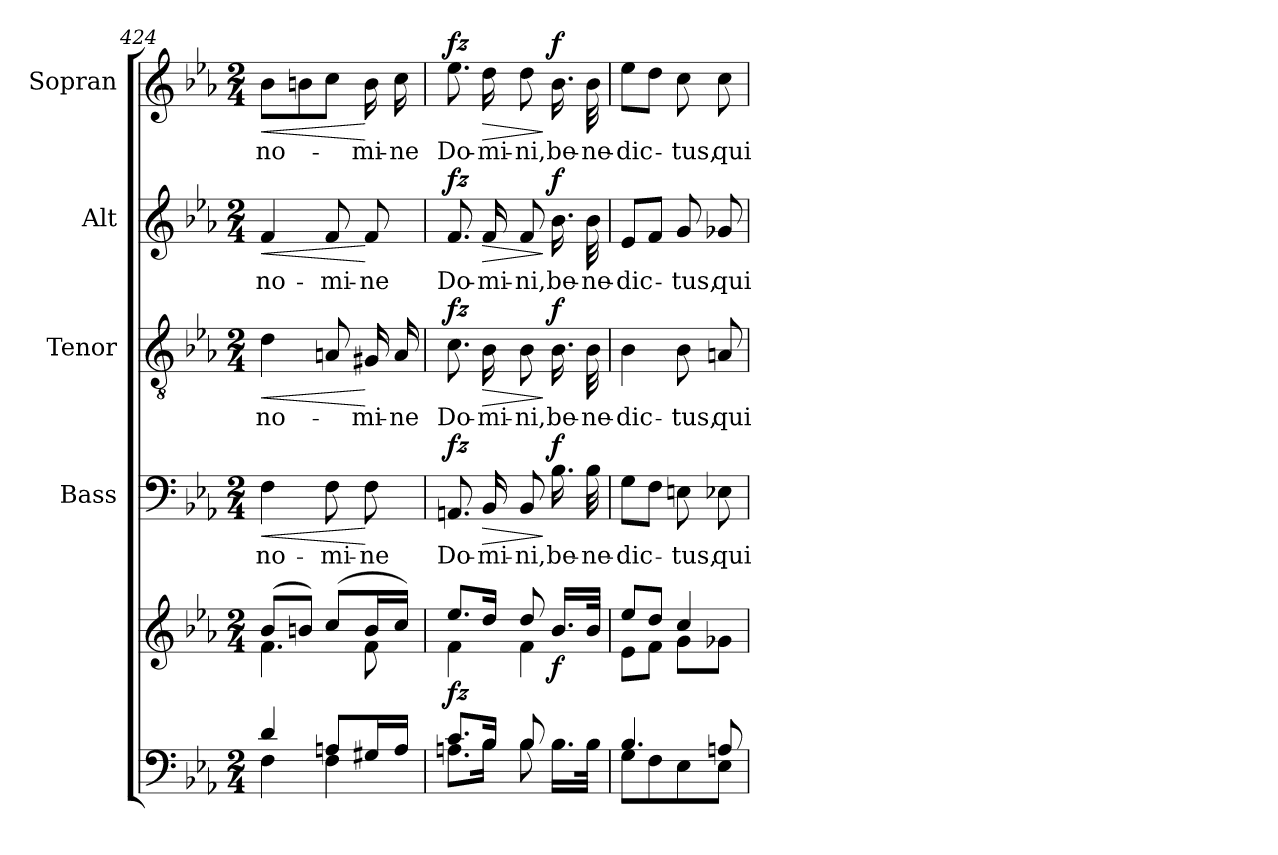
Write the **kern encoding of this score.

**kern	**kern	**dynam	**kern	**text	**dynam	**kern	**text	**dynam	**kern	**text	**dynam	**kern	**text	**dynam
*part5	*part5	*part5	*part4	*part4	*part4	*part3	*part3	*part3	*part2	*part2	*part2	*part1	*part1	*part1
*staff6	*staff5	*staff5/6	*staff4	*staff4	*staff4	*staff3	*staff3	*staff3	*staff2	*staff2	*staff2	*staff1	*staff1	*staff1
*	*	*	*I"Bass	*	*	*I"Tenor	*	*	*I"Alt	*	*	*I"Sopran	*	*
*	*	*	*I'B.	*	*	*I'T.	*	*	*I'A.	*	*	*I'S.	*	*
!!LO:PB:g=z
*clefF4	*clefG2	*	*clefF4	*	*	*clefGv2	*	*	*clefG2	*	*	*clefG2	*	*
*k[b-e-a-]	*k[b-e-a-]	*	*k[b-e-a-]	*	*	*k[b-e-a-]	*	*	*k[b-e-a-]	*	*	*k[b-e-a-]	*	*
*E-:	*E-:	*	*E-:	*	*	*E-:	*	*	*E-:	*	*	*E-:	*	*
*M2/4	*M2/4	*	*M2/4	*	*	*M2/4	*	*	*M2/4	*	*	*M2/4	*	*
=424	=424	=424	=424	=424	=424	=424	=424	=424	=424	=424	=424	=424	=424	=424
*^	*^	*	*	*	*	*	*	*	*	*	*	*	*	*
!	!	!	!	!	!	!LO:LY:b	!LO:HP:b	!	!LO:LY:b	!LO:HP:b	!	!LO:LY:b	!LO:HP:b	!	!LO:LY:b	!LO:HP:b
4d/	4F\	(>8b-/L	4.f\	.	4F\	no-	<	4d\	no-	<	4f/	no-	<	8b-\L	no-	<
.	.	8bn/J)	.	.	.	.	.	.	.	.	.	.	.	8bn\	.	.
!	!	!	!	!	!	!LO:LY:b	!	!	!	!	!	!LO:LY:b	!	!	!	!
8An/L	4F\	(>8cc/L	.	.	8F\	-mi-	.	8An/	.	.	8f/	-mi-	.	8cc\J	.	.
!	!	!	!	!	!	!LO:LY:b	!	!	!LO:LY:b	!	!	!LO:LY:b	!	!	!LO:LY:b	!
16G#X/L	.	16b/L	8f\	.	8F\	-ne	[	16G#X/	-mi-	[	8f/	-ne	[	16b\	-mi-	[
!	!	!	!	!	!	!	!	!	!LO:LY:b	!	!	!	!	!	!LO:LY:b	!
16A/JJ	.	16cc/JJ)	.	.	.	.	.	16A/	-ne	.	.	.	.	16cc\	-ne	.
=425	=425	=425	=425	=425	=425	=425	=425	=425	=425	=425	=425	=425	=425	=425	=425	=425
!	!	!	!	!LO:DY:b	!	!LO:LY:b	!LO:DY:a	!	!LO:LY:b	!LO:DY:a	!	!LO:LY:b	!LO:DY:a	!	!LO:LY:b	!LO:DY:a
8.c/L	8.An\L	8.ee-/L	4f\	fz	8.AAn/	Do-	fz	8.c\	Do-	fz	8.f/	Do-	fz	8.ee-\	Do-	fz
!	!	!	!	!	!	!LO:LY:b	!LO:HP:b	!	!LO:LY:b	!LO:HP:b	!	!LO:LY:b	!LO:HP:b	!	!LO:LY:b	!LO:HP:b
16B-/Jk	16B-\Jk	16dd/Jk	.	.	16BB-/	-mi-	>	16B-\	-mi-	>	16f/	-mi-	>	16dd\	-mi-	>
!	!	!	!	!	!	!LO:LY:b	!	!	!LO:LY:b	!	!	!LO:LY:b	!	!	!LO:LY:b	!
8B-/	8B-\	8dd/	4f\	.	8BB-/	-ni,	.	8B-\	-ni,	.	8f/	-ni,	.	8dd\	-ni,	.
!	!	!	!	!LO:DY:b	!	!LO:LY:b	!LO:DY:n=1:a	!	!LO:LY:b	!LO:DY:n=1:a	!	!LO:LY:b	!LO:DY:n=1:a	!	!LO:LY:b	!LO:DY:n=1:a
8ryy	16.B-\LL	16.b-/LL	.	f	16.B-\	be-	] f	16.B-\	be-	] f	16.b-\	be-	] f	16.b-\	be-	] f
!	!	!	!	!	!	!LO:LY:b	!	!	!LO:LY:b	!	!	!LO:LY:b	!	!	!LO:LY:b	!
.	32B-\JJk	32b-/JJk	.	.	32B-\	-ne-	.	32B-\	-ne-	.	32b-\	-ne-	.	32b-\	-ne-	.
=426	=426	=426	=426	=426	=426	=426	=426	=426	=426	=426	=426	=426	=426	=426	=426	=426
!	!	!	!	!	!	!LO:LY:b	!	!	!LO:LY:b	!	!	!LO:LY:b	!	!	!LO:LY:b	!
4.B-/	8G\L	8ee-/L	8e-\L	.	8G\L	-dic-	.	4B-\	-dic-	.	8e-/L	-dic-	.	8ee-\L	-dic-	.
.	8F\	8dd/J	8f\J	.	8F\J	.	.	.	.	.	8f/J	.	.	8dd\J	.	.
!	!	!	!	!	!	!LO:LY:b	!	!	!LO:LY:b	!	!	!LO:LY:b	!	!	!LO:LY:b	!
.	8E-\	4cc/	8g\L	.	8En\	-tus,	.	8B-\	-tus,	.	8g/	-tus,	.	8cc\	-tus,	.
!	!	!	!	!	!	!LO:LY:b	!	!	!LO:LY:b	!	!	!LO:LY:b	!	!	!LO:LY:b	!
8An/	8E-\J	.	8g-X\J	.	8E-X\	qui	.	8An/	qui	.	8g-X/	qui	.	8cc\	qui	.
*v	*v	*	*	*	*	*	*	*	*	*	*	*	*	*	*	*
*	*v	*v	*	*	*	*	*	*	*	*	*	*	*	*	*
=	=	=	=	=	=	=	=	=	=	=	=	=	=	=
*-	*-	*-	*-	*-	*-	*-	*-	*-	*-	*-	*-	*-	*-	*-
